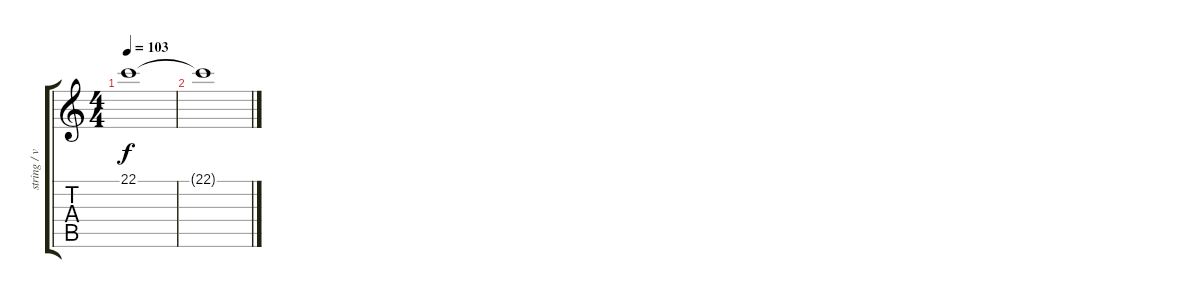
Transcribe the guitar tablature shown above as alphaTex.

\track ("string / violin" "string / v") {instrument stringensemble1}
\staff {score tabs}
\tuning (D4 A3 F3 C3 G2 C2) {hide}
\ts (4 4)
\tempo 103
\clef g2
\ks c
22.1{t}.1{dy f} |
22.1{t}.1
